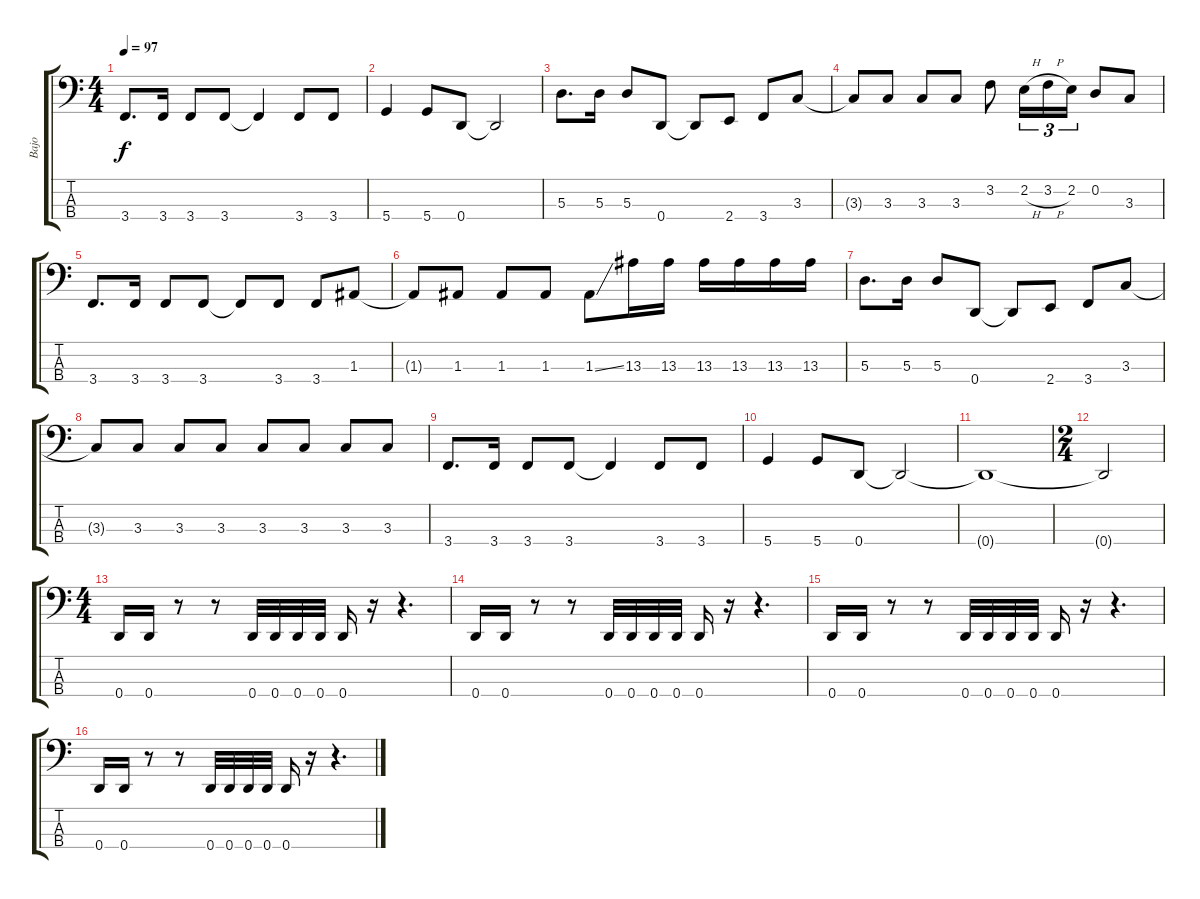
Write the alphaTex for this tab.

\track ("Bajo" "Bajo") {instrument electricbasspick}
\staff {score tabs}
\tuning (G2 D2 A1 D1) {hide}
\ts (4 4)
\tempo 97
\clef f4
\ks c
3.4.8{d dy f} 3.4.16 3.4.8 3.4.8 3.4{t}.4 3.4.8 3.4.8 |
5.4.4 5.4.8 0.4.8 0.4{t}.2 |
5.3.8{d} 5.3.16 5.3.8 0.4.8 0.4{t}.8 2.4.8 3.4.8 3.3.8 |
3.3{t}.8 3.3.8 3.3.8 3.3.8 3.2.8 2.2{h}.16{tu (3 2)} 3.2{h}.16{tu (3 2)} 2.2.16{tu (3 2)} 0.2.8 3.3.8 |
3.4.8{d} 3.4.16 3.4.8 3.4.8 3.4{t}.8 3.4.8 3.4.8 1.3.8 |
1.3{t}.8 1.3.8 1.3.8 1.3.8 1.3{ss}.8 13.3.16 13.3.16 13.3.16 13.3.16 13.3.16 13.3.16 |
5.3.8{d} 5.3.16 5.3.8 0.4.8 0.4{t}.8 2.4.8 3.4.8 3.3.8 |
3.3{t}.8 3.3.8 3.3.8 3.3.8 3.3.8 3.3.8 3.3.8 3.3.8 |
3.4.8{d} 3.4.16 3.4.8 3.4.8 3.4{t}.4 3.4.8 3.4.8 |
5.4.4 5.4.8 0.4.8 0.4{t}.2 |
0.4{t}.1 |
\ts (2 4)
0.4{t}.2 |
\ts (4 4)
0.4.16 0.4.16 r.8 r.8 0.4.32 0.4.32 0.4.32 0.4.32 0.4.16 r.16 r.4{d} |
0.4.16 0.4.16 r.8 r.8 0.4.32 0.4.32 0.4.32 0.4.32 0.4.16 r.16 r.4{d} |
0.4.16 0.4.16 r.8 r.8 0.4.32 0.4.32 0.4.32 0.4.32 0.4.16 r.16 r.4{d} |
0.4.16 0.4.16 r.8 r.8 0.4.32 0.4.32 0.4.32 0.4.32 0.4.16 r.16 r.4{d}
